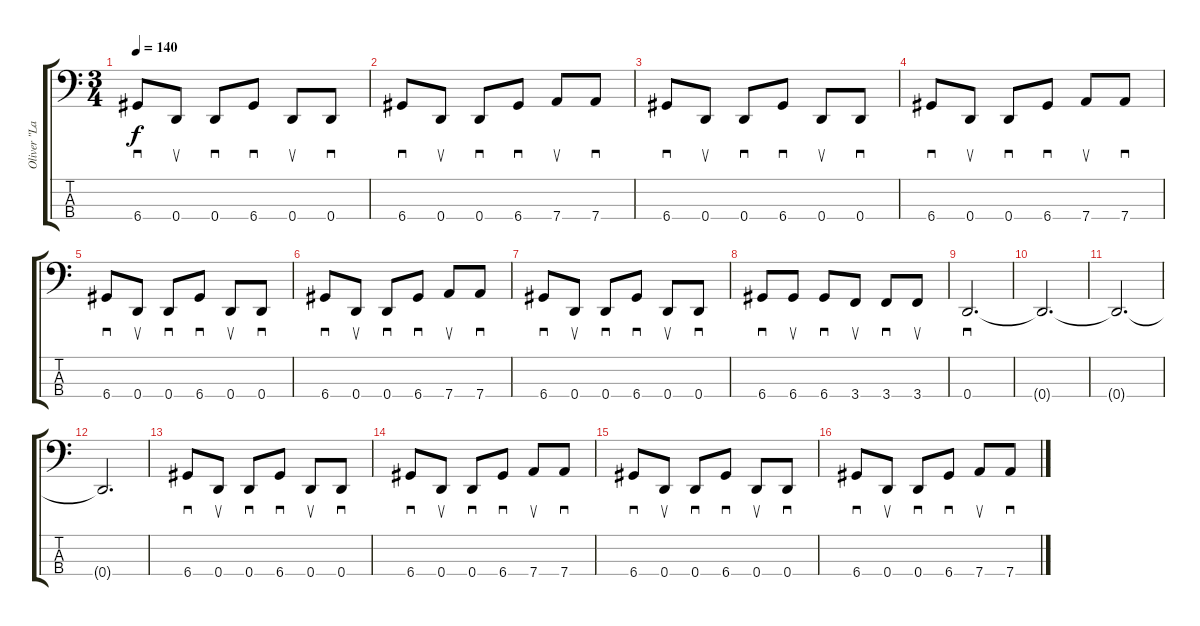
\track ("Oliver \"Lars\" Riedel" "Oliver \"La") {instrument electricbassfinger}
\staff {score tabs}
\tuning (G2 D2 A1 D1) {hide}
\ts (3 4)
\tempo 140
\clef f4
\ks c
6.4.8{sd dy f} 0.4.8{su} 0.4.8{sd} 6.4.8{sd} 0.4.8{su} 0.4.8{sd} |
6.4.8{sd} 0.4.8{su} 0.4.8{sd} 6.4.8{sd} 7.4.8{su} 7.4.8{sd} |
6.4.8{sd} 0.4.8{su} 0.4.8{sd} 6.4.8{sd} 0.4.8{su} 0.4.8{sd} |
6.4.8{sd} 0.4.8{su} 0.4.8{sd} 6.4.8{sd} 7.4.8{su} 7.4.8{sd} |
6.4.8{sd} 0.4.8{su} 0.4.8{sd} 6.4.8{sd} 0.4.8{su} 0.4.8{sd} |
6.4.8{sd} 0.4.8{su} 0.4.8{sd} 6.4.8{sd} 7.4.8{su} 7.4.8{sd} |
6.4.8{sd} 0.4.8{su} 0.4.8{sd} 6.4.8{sd} 0.4.8{su} 0.4.8{sd} |
6.4.8{sd} 6.4.8{su} 6.4.8{sd} 3.4.8{su} 3.4.8{sd} 3.4.8{su} |
0.4.2{d sd} |
0.4{t}.2{d} |
0.4{t}.2{d} |
0.4{t}.2{d} |
6.4.8{sd} 0.4.8{su} 0.4.8{sd} 6.4.8{sd} 0.4.8{su} 0.4.8{sd} |
6.4.8{sd} 0.4.8{su} 0.4.8{sd} 6.4.8{sd} 7.4.8{su} 7.4.8{sd} |
6.4.8{sd} 0.4.8{su} 0.4.8{sd} 6.4.8{sd} 0.4.8{su} 0.4.8{sd} |
6.4.8{sd} 0.4.8{su} 0.4.8{sd} 6.4.8{sd} 7.4.8{su} 7.4.8{sd}
